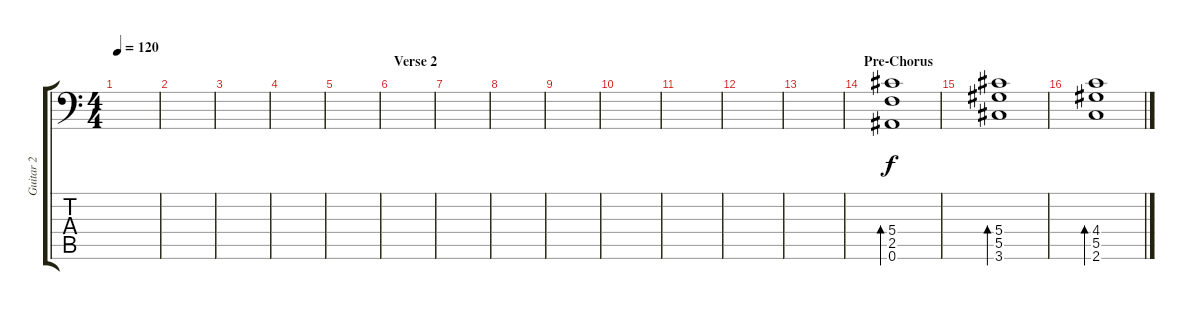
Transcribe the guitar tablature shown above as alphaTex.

\track ("Guitar 2" "Guitar 2") {instrument acousticguitarsteel}
\staff {score tabs}
\tuning (Bb3 F3 Db3 Ab2 Eb2 Bb1) {hide}
\ts (4 4)
\tempo 120
\clef f4
\ks c
|
|
|
|
|
\section ("" "Verse 2")
|
|
|
|
|
|
|
|
\section ("" "Pre-Chorus")
(5.4 2.5 0.6).1{bd 480} |
(5.4 5.5 3.6).1{bd 480} |
(4.4 5.5 2.6).1{bd 480}
